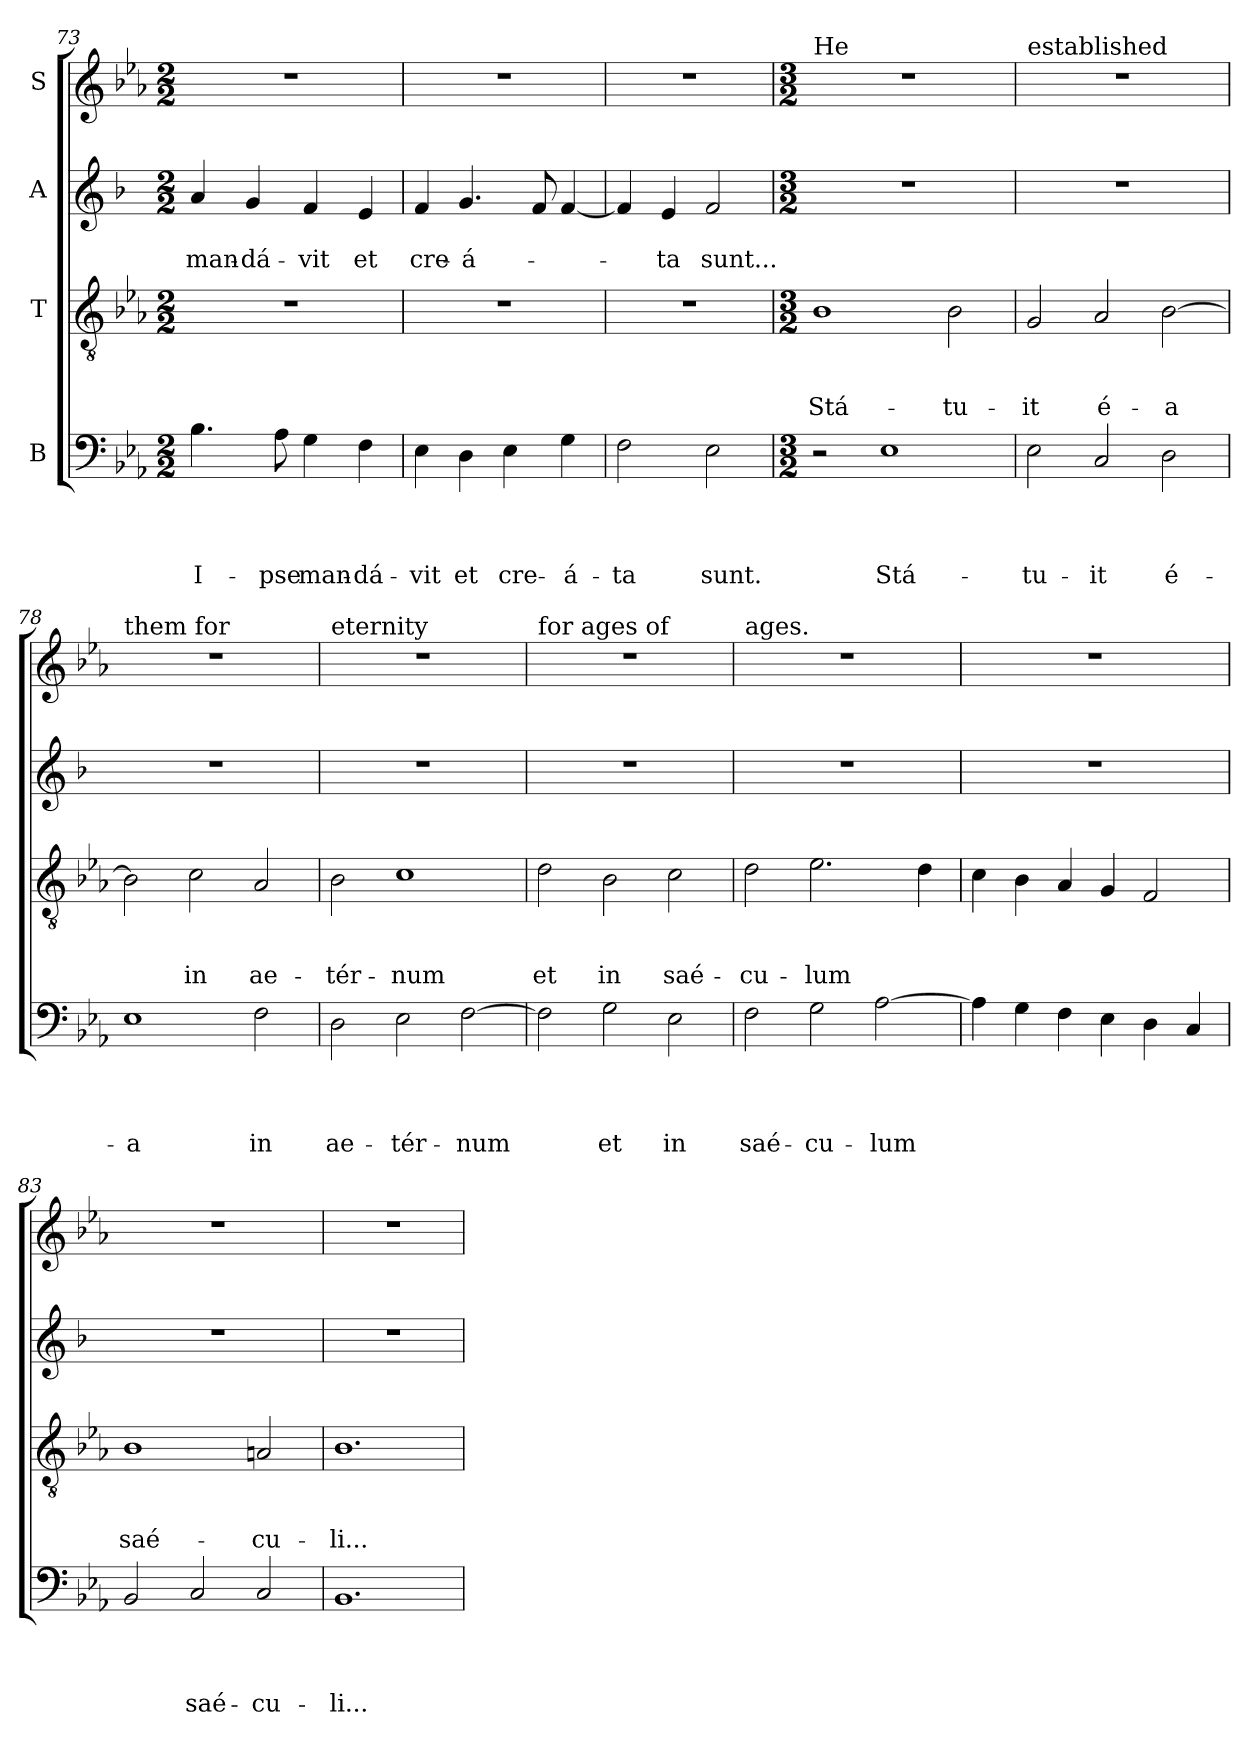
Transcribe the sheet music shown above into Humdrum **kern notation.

**kern	**text	**text	**text	**text	**kern	**text	**text	**text	**kern	**text	**text	**kern
*part4	*part4	*part4	*part4	*part4	*part3	*part3	*part3	*part3	*part2	*part2	*part2	*part1
*staff4	*staff4	*staff4	*staff4	*staff4	*staff3	*staff3	*staff3	*staff3	*staff2	*staff2	*staff2	*staff1
*I"B	*	*	*	*	*I"T	*	*	*	*I"A	*	*	*I"S
*clefF4	*	*	*	*	*clefGv2	*	*	*	*clefG2	*	*	*clefG2
*	*	*	*	*	*	*	*	*	*ITrd1c2	*	*	*
*k[b-e-a-]	*	*	*	*	*k[b-e-a-]	*	*	*	*k[b-e-a-]	*	*	*k[b-e-a-]
*E-:	*	*	*	*	*E-:	*	*	*	*E-:	*	*	*E-:
*M2/2	*	*	*	*	*M2/2	*	*	*	*M2/2	*	*	*M2/2
=73	=73	=73	=73	=73	=73	=73	=73	=73	=73	=73	=73	=73
!	!	!	!	!LO:LY:b	!	!	!	!	!	!	!LO:LY:b	!
4.B-\	.	.	.	I-	1r	.	.	.	4g/	.	man-	1r
!	!	!	!	!	!	!	!	!	!	!	!LO:LY:b	!
.	.	.	.	.	.	.	.	.	4f/	.	-dá-	.
!	!	!	!	!LO:LY:b	!	!	!	!	!	!	!	!
8A-\	.	.	.	-pse	.	.	.	.	.	.	.	.
!	!	!	!	!LO:LY:b	!	!	!	!	!	!	!LO:LY:b	!
4G\	.	.	.	man-	.	.	.	.	4e-/	.	-vit	.
!	!	!	!	!LO:LY:b	!	!	!	!	!	!	!LO:LY:b	!
4F\	.	.	.	-dá-	.	.	.	.	4d/	.	et	.
!!LO:LB:g=z
=74	=74	=74	=74	=74	=74	=74	=74	=74	=74	=74	=74	=74
!	!	!	!	!LO:LY:b	!	!	!	!	!	!	!LO:LY:b	!
4E-\	.	.	.	-vit	1r	.	.	.	4e-/	.	cre-	1r
!	!	!	!	!LO:LY:b	!	!	!	!	!	!	!LO:LY:b	!
4D\	.	.	.	et	.	.	.	.	4.f/	.	-á-	.
!	!	!	!	!LO:LY:b	!	!	!	!	!	!	!	!
4E-\	.	.	.	cre-	.	.	.	.	.	.	.	.
.	.	.	.	.	.	.	.	.	8e-/	.	.	.
!	!	!	!	!LO:LY:b	!	!	!	!	!	!	!	!
4G\	.	.	.	-á-	.	.	.	.	[4e-/	.	.	.
=75	=75	=75	=75	=75	=75	=75	=75	=75	=75	=75	=75	=75
!	!	!	!	!LO:LY:b	!	!	!	!	!	!	!	!
2F\	.	.	.	-ta	1r	.	.	.	4e-/]	.	.	1r
!	!	!	!	!	!	!	!	!	!	!	!LO:LY:b	!
.	.	.	.	.	.	.	.	.	4d/	.	-ta	.
!	!	!	!	!LO:LY:b	!	!	!	!	!	!	!LO:LY:b	!
2E-\	.	.	.	sunt.	.	.	.	.	2e-/	.	sunt...	.
=76	=76	=76	=76	=76	=76	=76	=76	=76	=76	=76	=76	=76
*M3/2	*	*	*	*	*M3/2	*	*	*	*M3/2	*	*	*M3/2
!	!	!	!	!	!	!	!	!	!	!	!	!LO:TX:a:t=He
!	!	!	!	!	!	!	!	!LO:LY:b	!	!	!	!
2r	.	.	.	.	1B-	.	.	Stá-	1.r	.	.	1.r
!	!	!	!	!LO:LY:b	!	!	!	!	!	!	!	!
1E-	.	.	.	Stá-	.	.	.	.	.	.	.	.
!	!	!	!	!	!	!	!	!LO:LY:b	!	!	!	!
.	.	.	.	.	2B-\	.	.	-tu-	.	.	.	.
=77	=77	=77	=77	=77	=77	=77	=77	=77	=77	=77	=77	=77
!	!	!	!	!	!	!	!	!	!	!	!	!LO:TX:a:t=established
!	!	!	!	!LO:LY:b	!	!	!	!LO:LY:b	!	!	!	!
2E-\	.	.	.	-tu-	2G/	.	.	-it	1.r	.	.	1.r
!	!	!	!	!LO:LY:b	!	!	!	!LO:LY:b	!	!	!	!
2C/	.	.	.	-it	2A-/	.	.	é-	.	.	.	.
!	!	!	!	!LO:LY:b	!	!	!	!LO:LY:b	!	!	!	!
2D\	.	.	.	é-	[2B-\	.	.	-a	.	.	.	.
=78	=78	=78	=78	=78	=78	=78	=78	=78	=78	=78	=78	=78
!	!	!	!	!	!	!	!	!	!	!	!	!LO:TX:a:t=them for
!	!	!	!	!LO:LY:b	!	!	!	!	!	!	!	!
1E-	.	.	.	-a	2B-\]	.	.	.	1.r	.	.	1.r
!	!	!	!	!	!	!	!	!LO:LY:b	!	!	!	!
.	.	.	.	.	2c\	.	.	in	.	.	.	.
!	!	!	!	!LO:LY:b	!	!	!	!LO:LY:b	!	!	!	!
2F\	.	.	.	in	2A-/	.	.	ae-	.	.	.	.
!!LO:PB:g=z
=79	=79	=79	=79	=79	=79	=79	=79	=79	=79	=79	=79	=79
!	!	!	!	!	!	!	!	!	!	!	!	!LO:TX:a:t=eternity
!	!	!	!	!LO:LY:b	!	!	!	!LO:LY:b	!	!	!	!
2D\	.	.	.	ae-	2B-\	.	.	-tér-	1.r	.	.	1.r
!	!	!	!	!LO:LY:b	!	!	!	!LO:LY:b	!	!	!	!
2E-\	.	.	.	-tér-	1c	.	.	-num	.	.	.	.
!	!	!	!	!LO:LY:b	!	!	!	!	!	!	!	!
[2F\	.	.	.	-num	.	.	.	.	.	.	.	.
=80	=80	=80	=80	=80	=80	=80	=80	=80	=80	=80	=80	=80
!	!	!	!	!	!	!	!	!	!	!	!	!LO:TX:a:t=for ages of
!	!	!	!	!	!	!	!	!LO:LY:b	!	!	!	!
2F\]	.	.	.	.	2d\	.	.	et	1.r	.	.	1.r
!	!	!	!	!LO:LY:b	!	!	!	!LO:LY:b	!	!	!	!
2G\	.	.	.	et	2B-\	.	.	in	.	.	.	.
!	!	!	!	!LO:LY:b	!	!	!	!LO:LY:b	!	!	!	!
2E-\	.	.	.	in	2c\	.	.	saé-	.	.	.	.
=81	=81	=81	=81	=81	=81	=81	=81	=81	=81	=81	=81	=81
!	!	!	!	!	!	!	!	!	!	!	!	!LO:TX:a:t=ages.
!	!	!	!	!LO:LY:b	!	!	!	!LO:LY:b	!	!	!	!
2F\	.	.	.	saé-	2d\	.	.	-cu-	1.r	.	.	1.r
!	!	!	!	!LO:LY:b	!	!	!	!LO:LY:b	!	!	!	!
2G\	.	.	.	-cu-	2.e-\	.	.	-lum	.	.	.	.
!	!	!	!	!LO:LY:b	!	!	!	!	!	!	!	!
[2A-\	.	.	.	-lum	.	.	.	.	.	.	.	.
.	.	.	.	.	4d\	.	.	.	.	.	.	.
=82	=82	=82	=82	=82	=82	=82	=82	=82	=82	=82	=82	=82
4A-\]	.	.	.	.	4c\	.	.	.	1.r	.	.	1.r
4G\	.	.	.	.	4B-\	.	.	.	.	.	.	.
4F\	.	.	.	.	4A-/	.	.	.	.	.	.	.
4E-\	.	.	.	.	4G/	.	.	.	.	.	.	.
4D\	.	.	.	.	2F/	.	.	.	.	.	.	.
4C/	.	.	.	.	.	.	.	.	.	.	.	.
!!LO:LB:g=z
=83	=83	=83	=83	=83	=83	=83	=83	=83	=83	=83	=83	=83
!	!	!	!	!	!	!	!	!LO:LY:b	!	!	!	!
2BB-/	.	.	.	.	1B-	.	.	saé-	1.r	.	.	1.r
!	!	!	!	!LO:LY:b	!	!	!	!	!	!	!	!
2C/	.	.	.	saé-	.	.	.	.	.	.	.	.
!	!	!	!	!LO:LY:b	!	!	!	!LO:LY:b	!	!	!	!
2C/	.	.	.	-cu-	2A/	.	.	-cu-	.	.	.	.
=84	=84	=84	=84	=84	=84	=84	=84	=84	=84	=84	=84	=84
!	!	!	!	!LO:LY:b	!	!	!	!LO:LY:b	!	!	!	!
1.BB-	.	.	.	-li...	1.B-	.	.	-li...	1.r	.	.	1.r
=	=	=	=	=	=	=	=	=	=	=	=	=
*-	*-	*-	*-	*-	*-	*-	*-	*-	*-	*-	*-	*-
